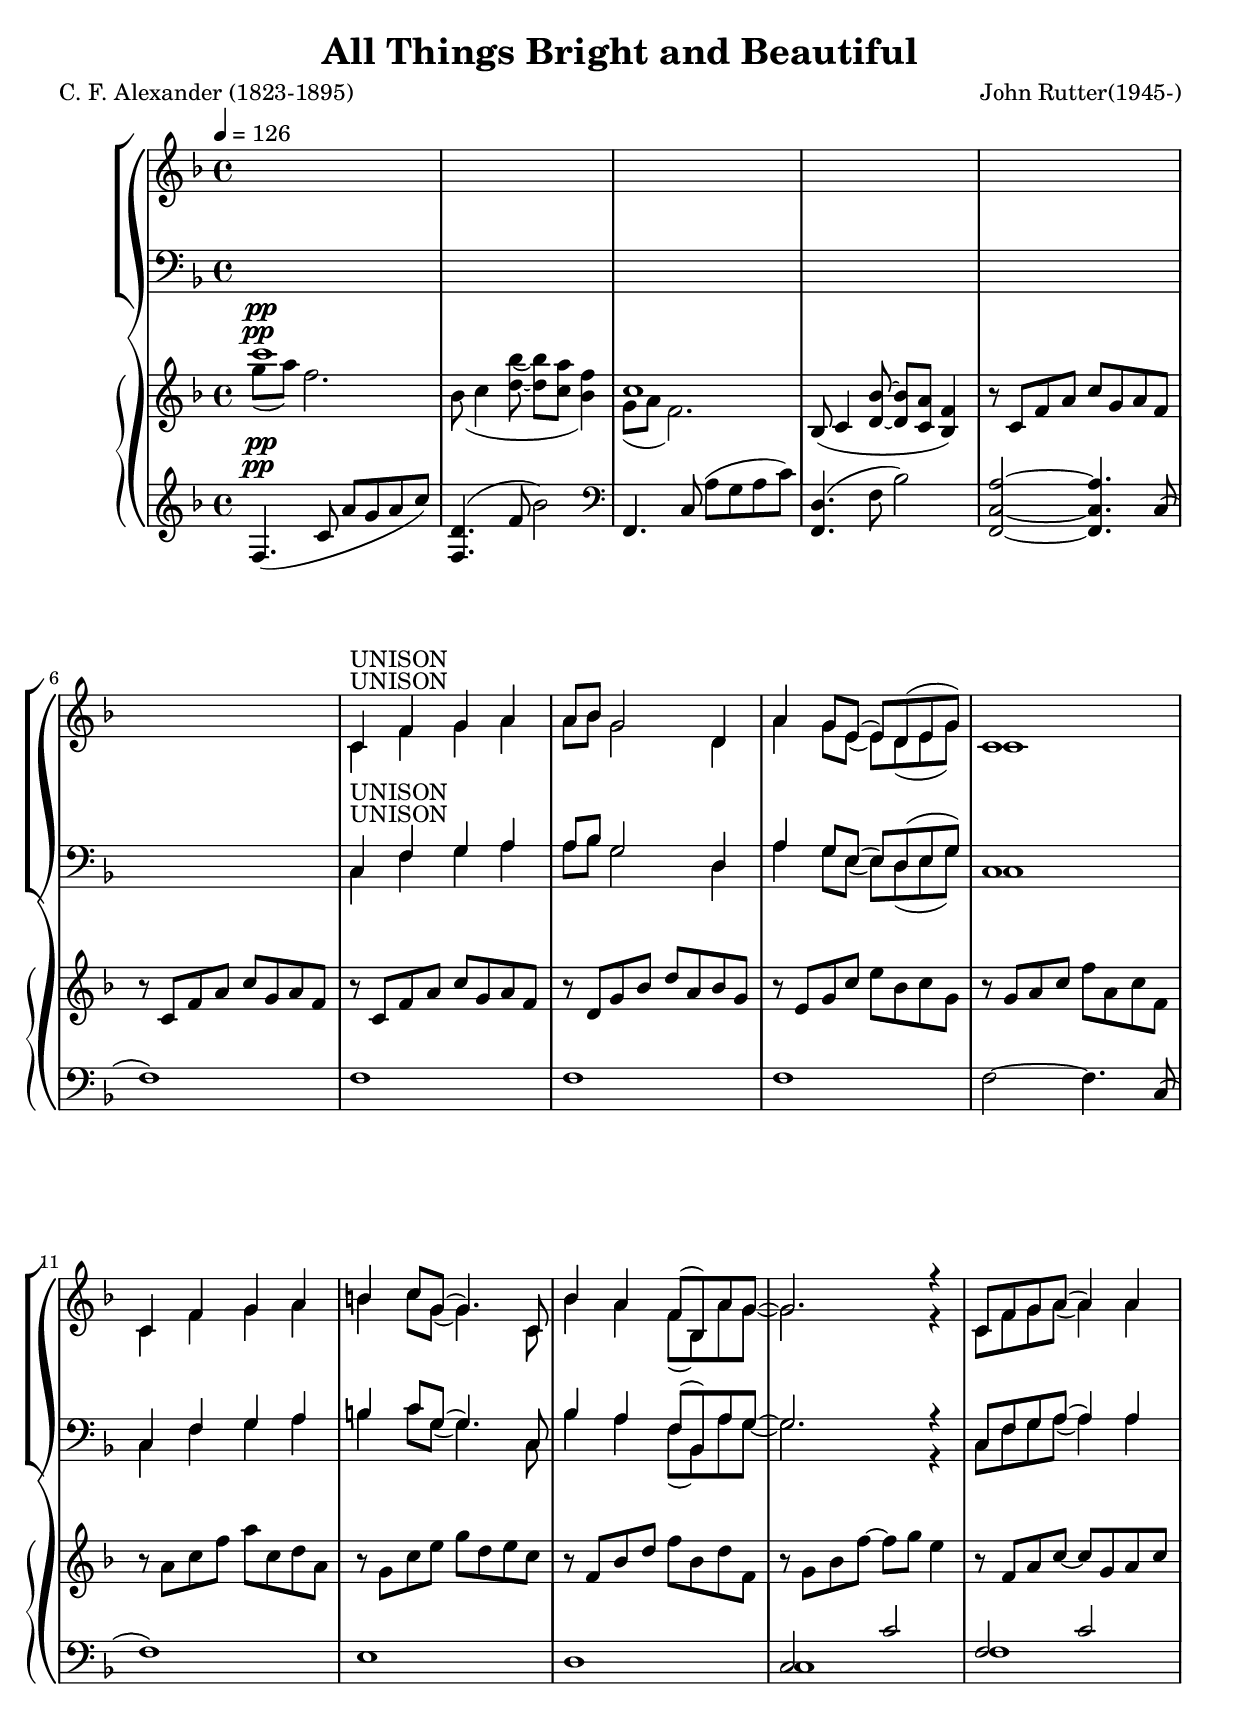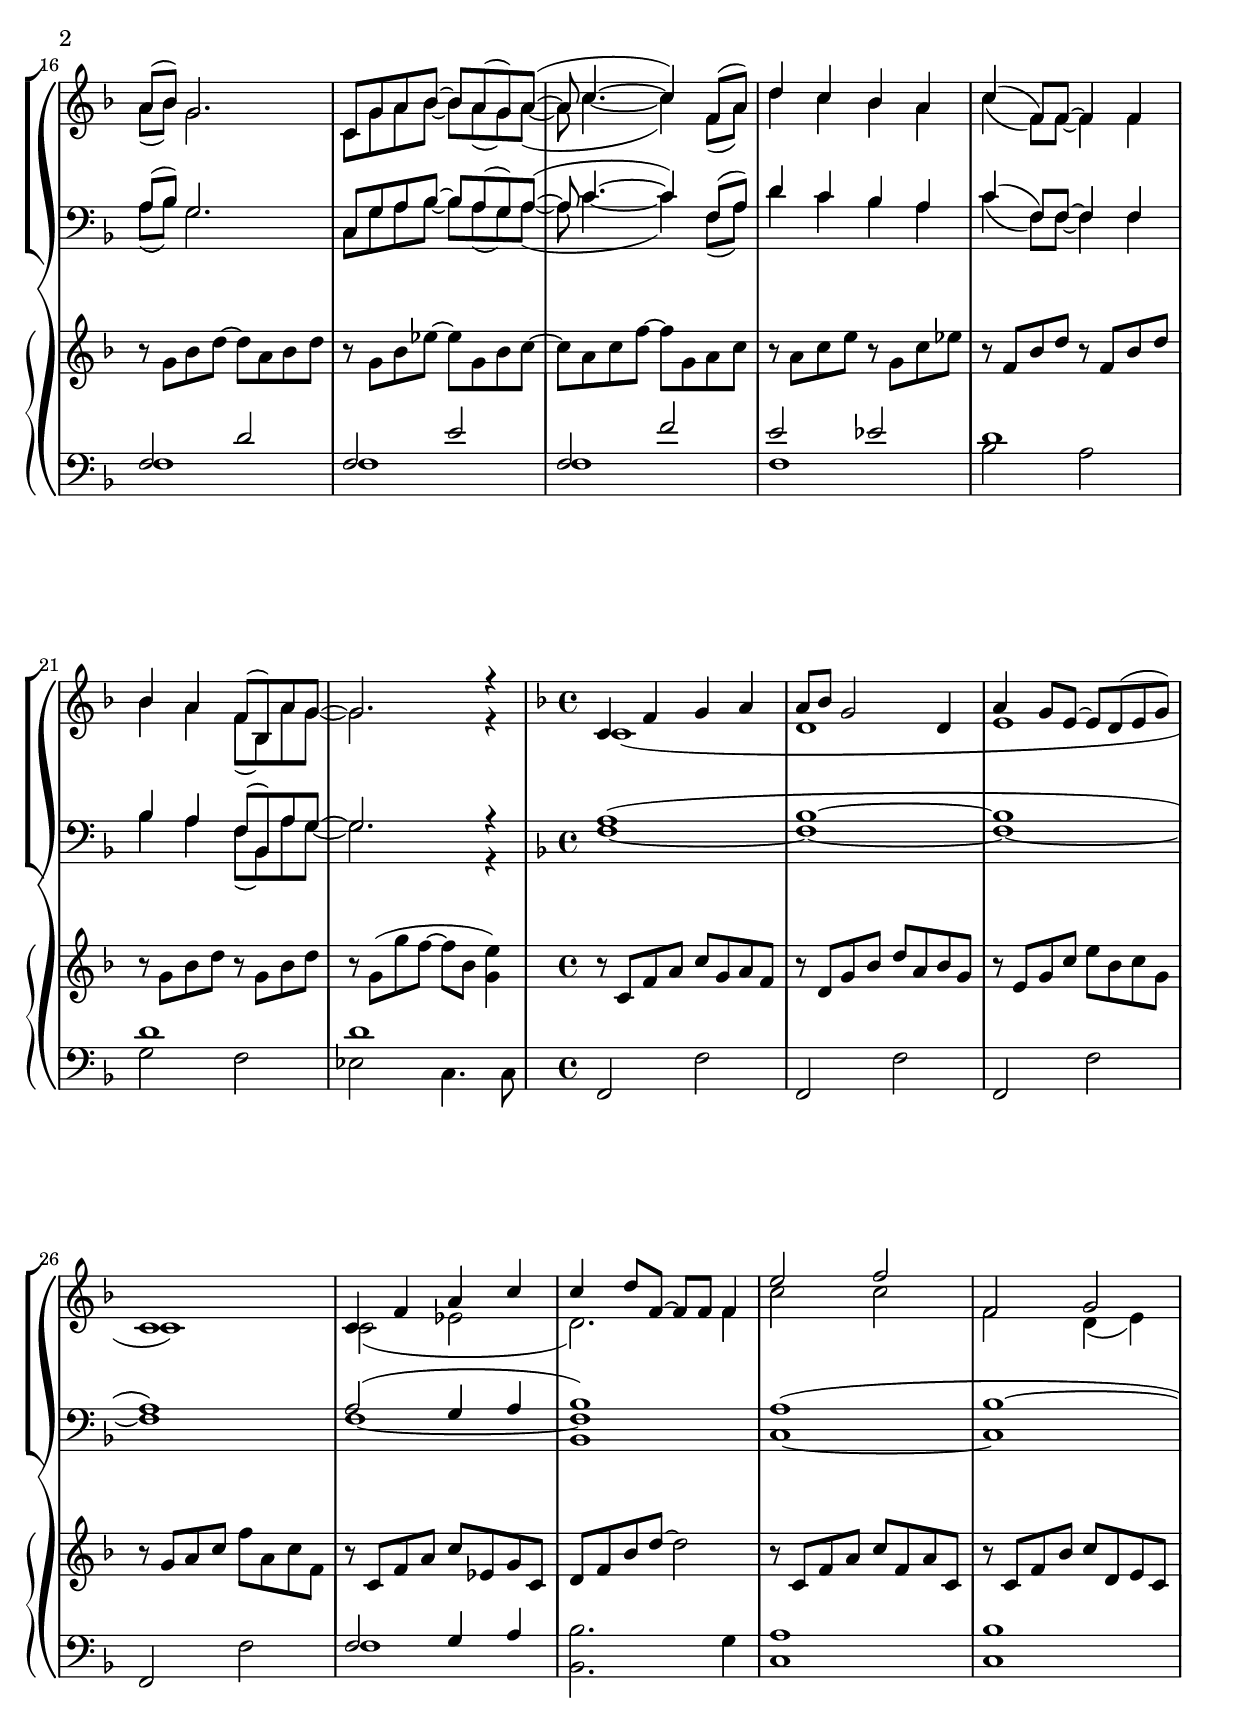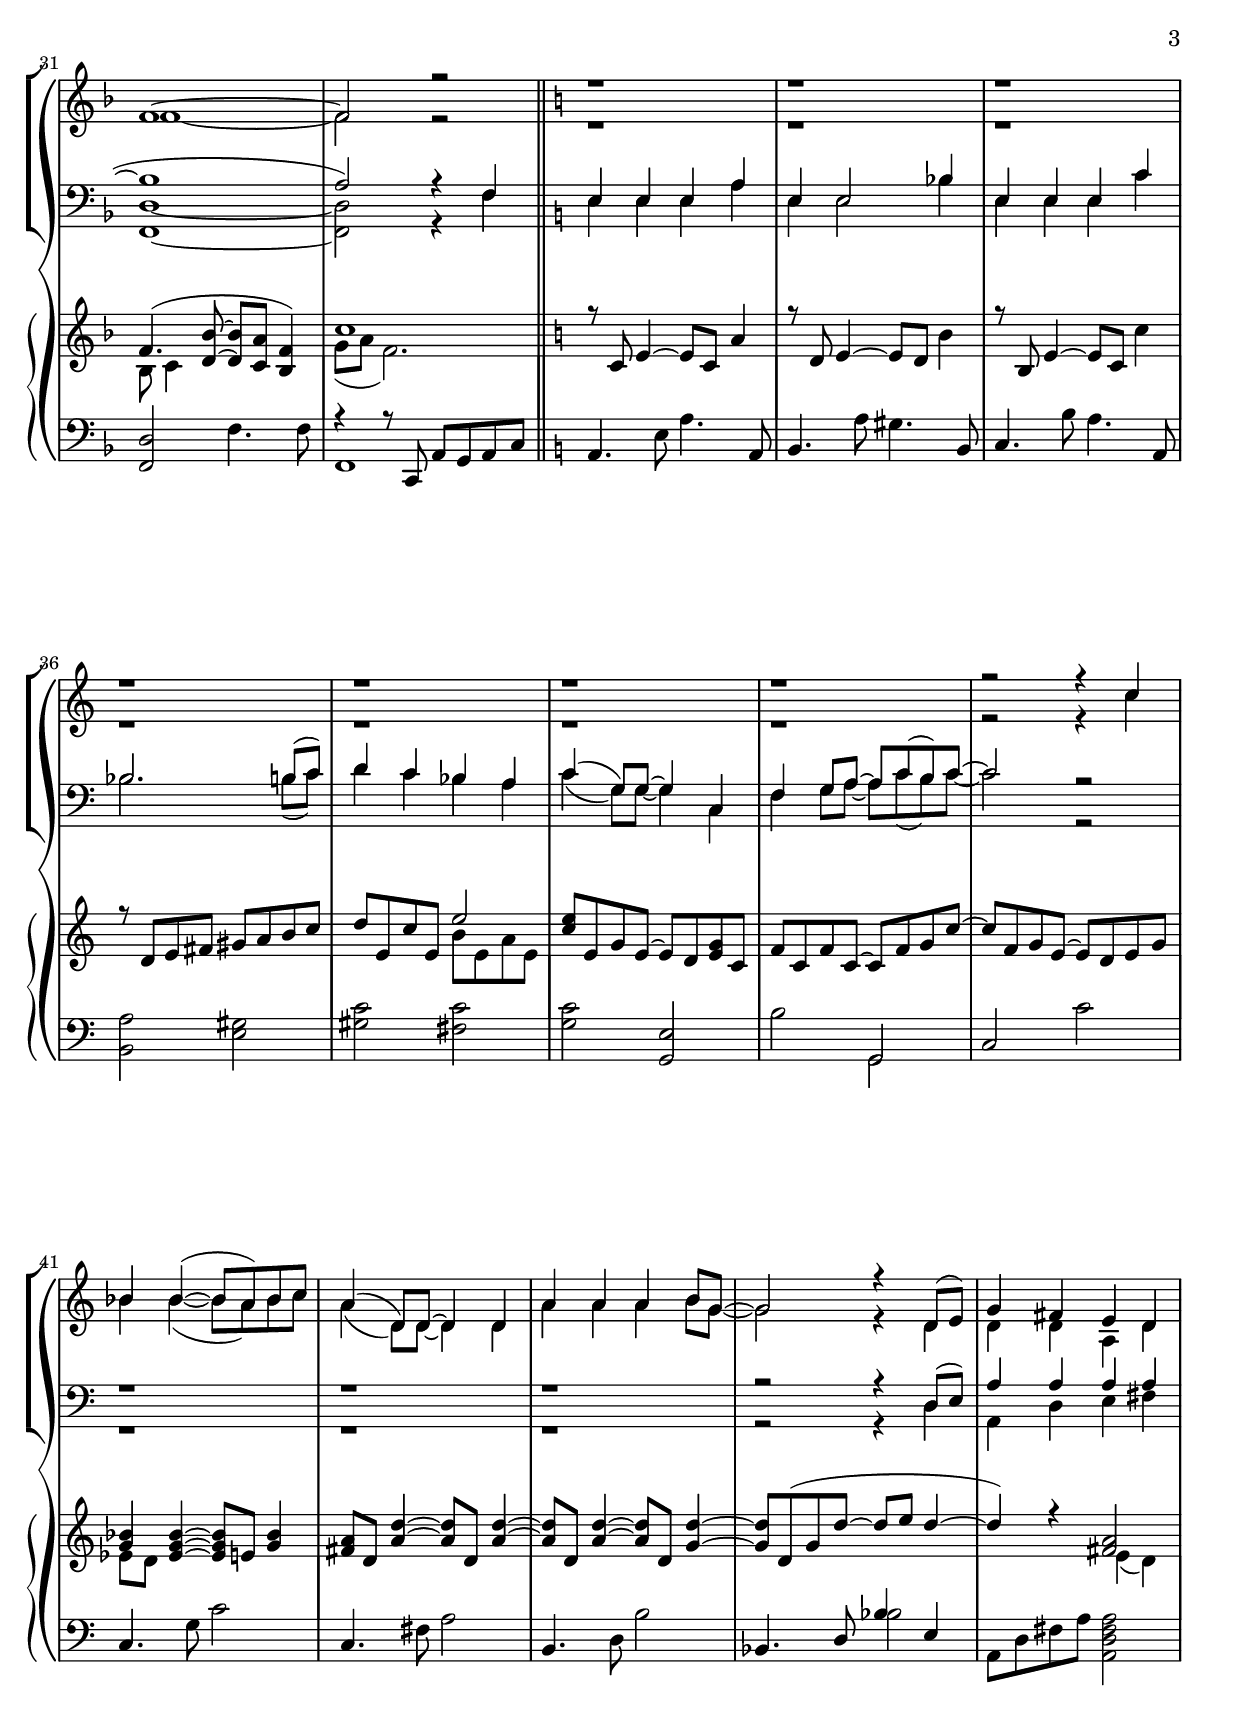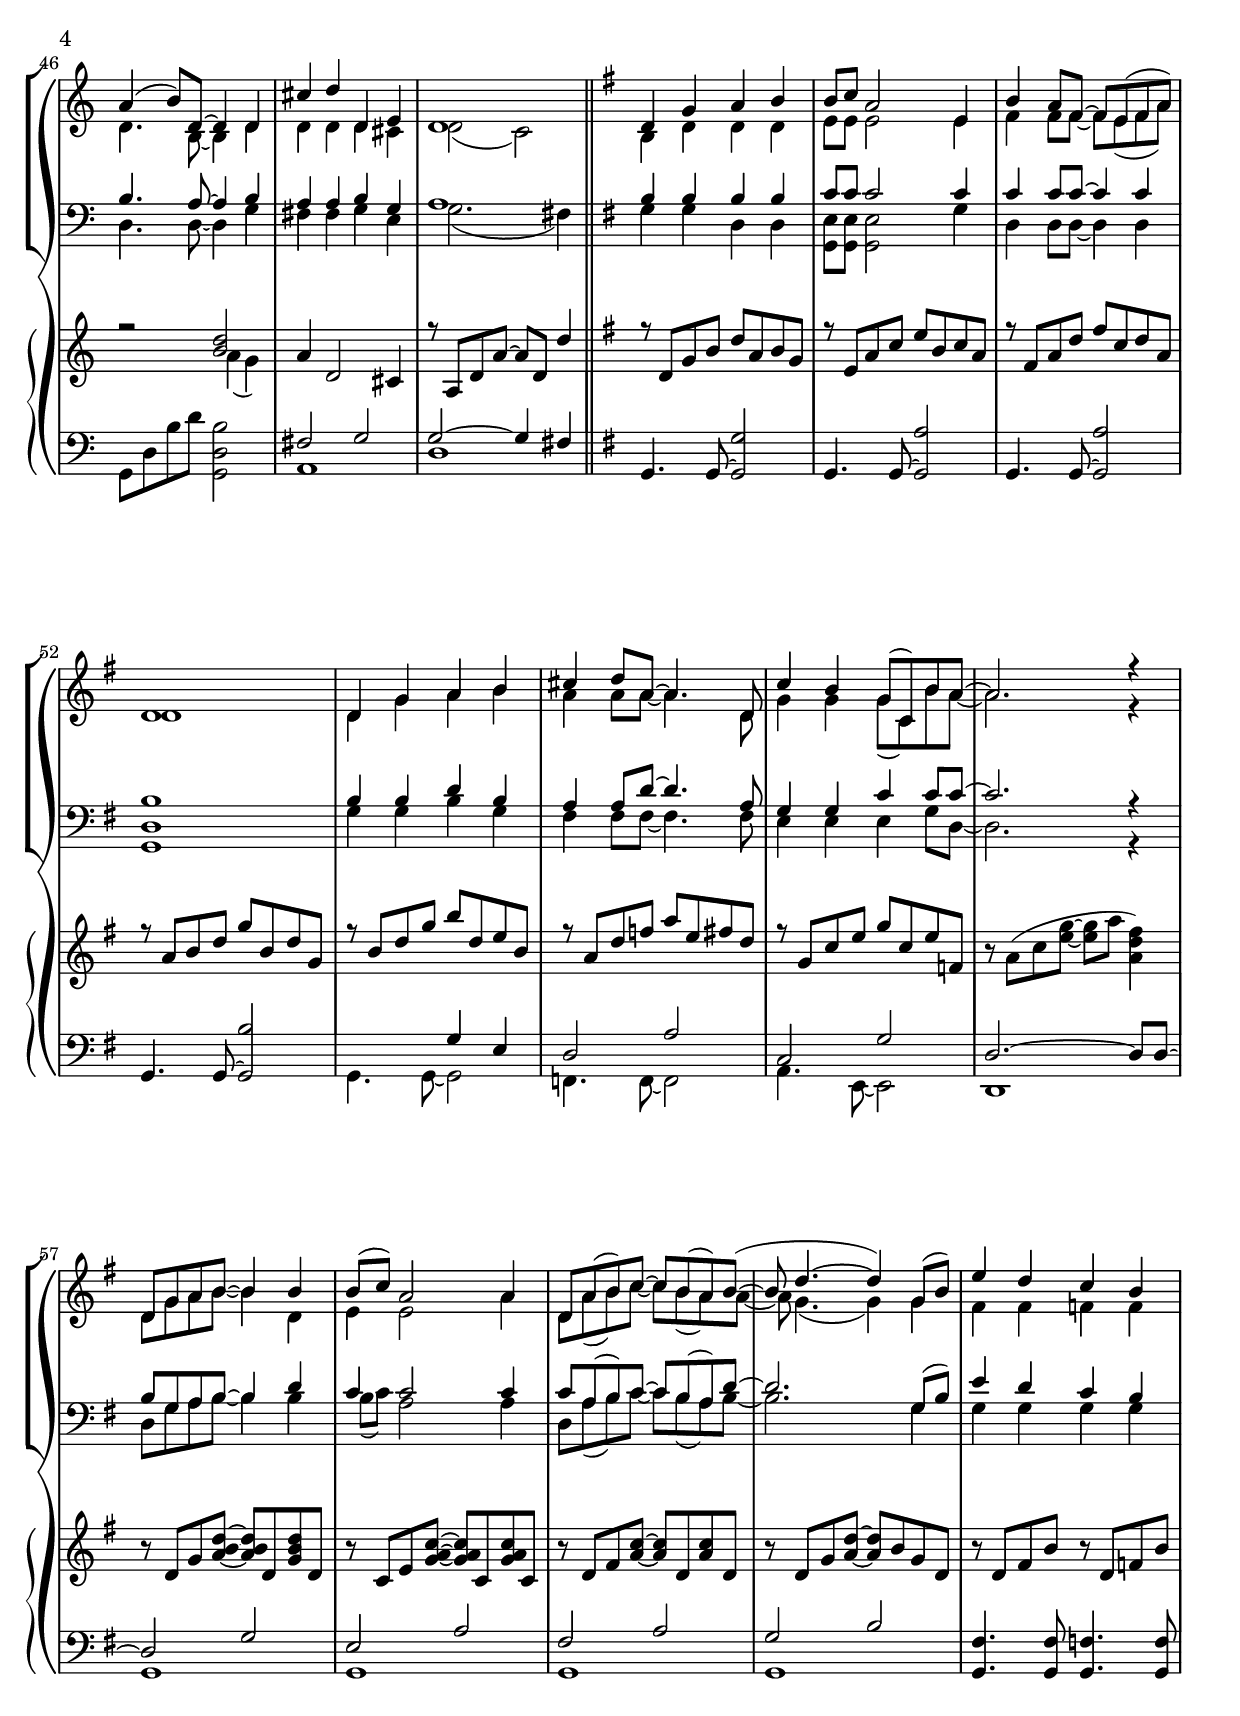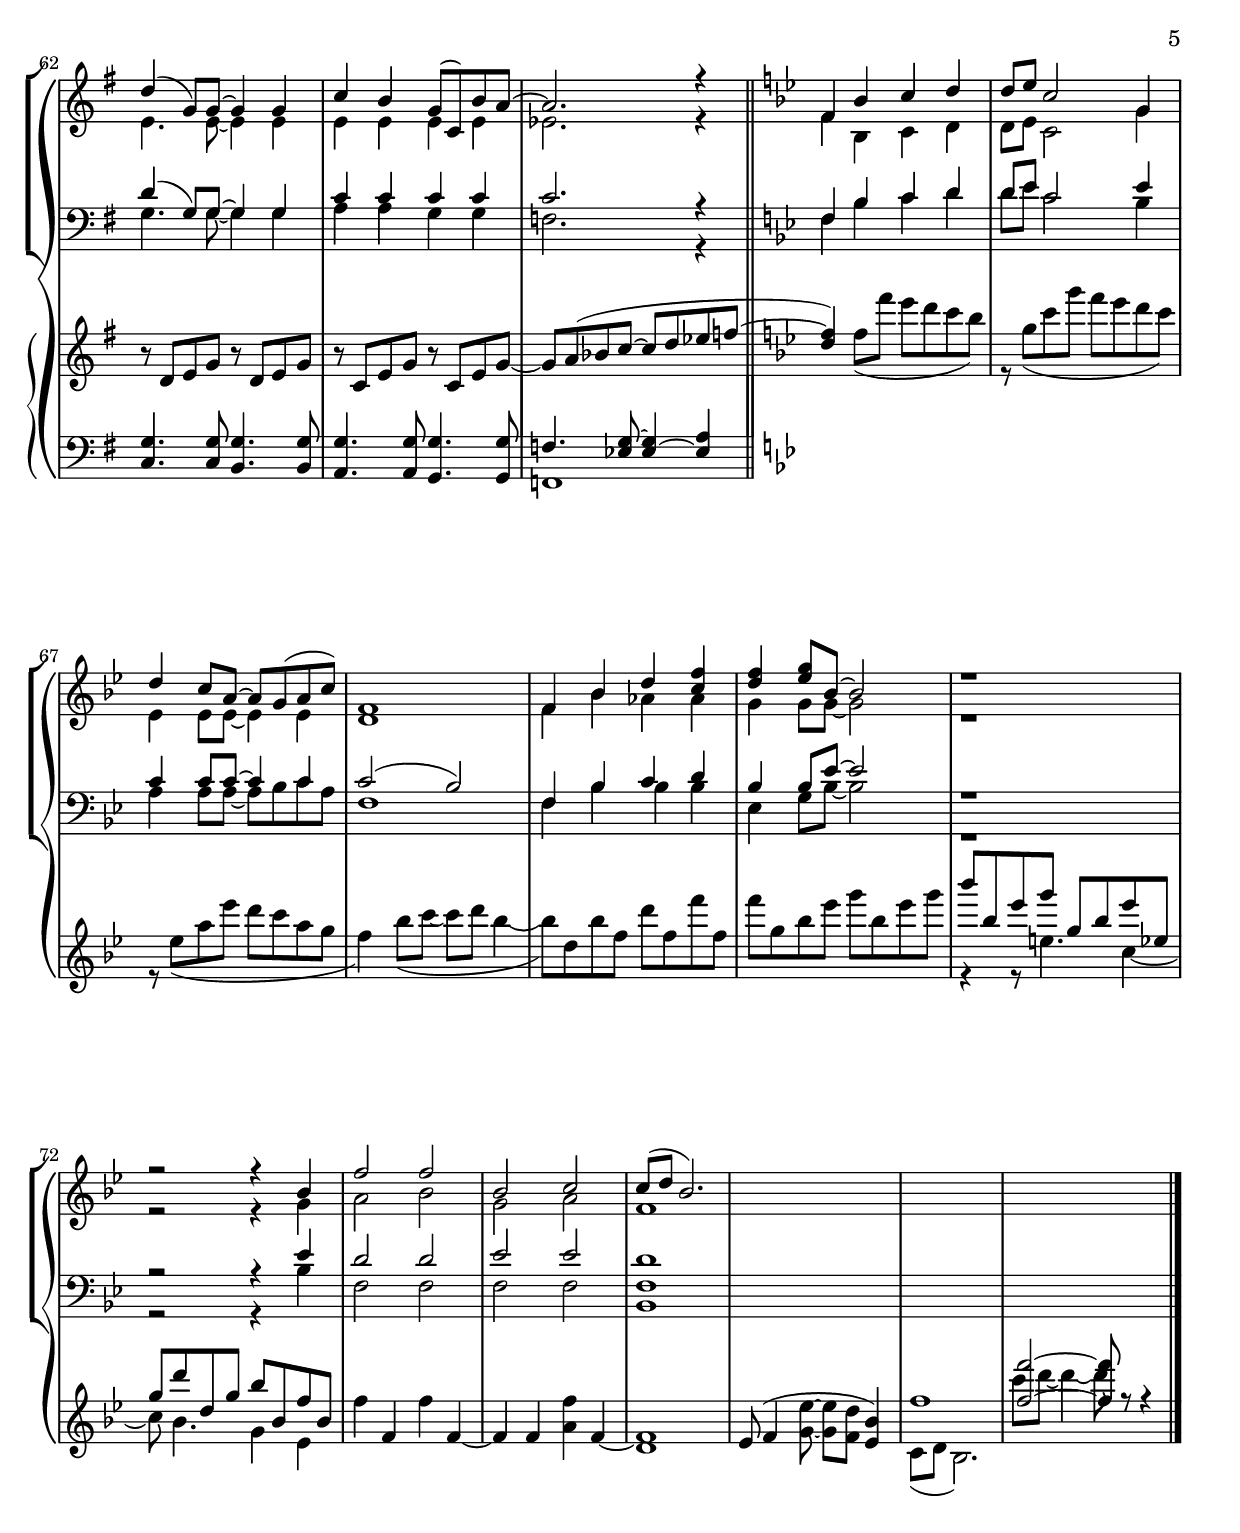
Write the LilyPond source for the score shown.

\version "2.18.2"

SopranoLyrics = \lyricmode {
}  

tempotrack = {
  \key f \major
  \time 4/4
  \tempo 4=126
}

dynamics = {
}

UnisonMusic = \relative c' {
  \key f \major
  \time 4/4
  \tempo 4=126
  s1
  s1
  s1
  s1
  s1 % 5
  s1
  c4^\markup{UNISON} f g a
  a8 bes g2 d4
  a'4 g8 e(e) d(e g)
  c,1 % 10
  c4 f g a
  b4 c8 g(g4.) c,8
  bes'4 a f8(bes,) a' g~
  g2. r4
  c,8 f g a(a4) a % 15
  a8(bes) g2.
  c,8 g' a bes~bes a(g) a(~
  a8 c4. ~ c4) f,8(a)
  d4 c bes a
  c4(f,8) f~f4 f % 20
  bes4 a f8(bes,) a' g~
  g2. r4
}

NoMusic = {
  s1*22
}

SopranoMusic = \relative c' {
  c4 f g a
  a8 bes g2 d4
  a'4 g8 e~e d(e g) % 25
  c,1
  c4 f a c
  c4 d8 f,~f f f4
  e'2 f % 30
  f,2 g
  f1 ~
  f2 r
  \key c \major
  r1
  r1 % 35
  r1
  r1
  r1
  r1
  r1 % 40
  r2 r4 c'4
  bes4 bes4~(bes8 a) bes c
  a4(d,8) d~d4 d
  a'4 a a b8 g~
  g2 r4 d8(e) % 45
  g4 fis e d
  a'4(b8) d,~d4 d
  cis'4 d d, e
  d1
  \key g \major
  d4 g a b % 50
  b8 c a2 e4
  b'4 a8 fis~fis e(fis a)
  d,1
  d4 g a b
  cis4 d8 a~a4. d,8 % 55
  c'4 b g8(c,) b' a~
  a2. r4
  d,8 g a b~ b4 b
  b8(c)
  a2 a4 % 60
  d,8 a'(b) c~c b(a) b~(
  b8 d4.~d4) g,8(b)
  e4 d c b
  d4(g,8) g~g4 g
  c4 b g8(c,) b' a~ % 65
  a2. r4
  \key bes \major
  f4 bes c d
  d8 ees c2 g4
  d'4 c8 a~a g(a c)
  f,1
  f4 bes d <c f>
  <d f>4 <ees g>8 bes~bes2 % 70
  r1
  r2 r4 bes4
  f'2 f
  bes,2 c
  c8(d bes2.)
  s1
  s1 % 80
  s1
  \bar "|."
}

AltoMusic = \relative c' {
  \key f \major
  \time 4/4
  c1(
  d1
  e1 % 25
  c1)
  c2(ees
  d2.) f4
  c'2 c
  f,2 d4(e) % 30
  f1 ~
  f2 r
  \key c \major
  r1
  r1
  r1 % 35
  r1
  r1
  r1
  r1
  r2 r4 c'4 % 40
  bes4 bes4~(bes8 a) bes c
  a4(d,8) d~d4 d
  a'4 a a b8 g~
  g2 r4 d4
  d4 d a d
  d4. b8~b4 d
  d4 d d cis
  d2(c)
  \key g \major
  b4 d d d
  e8 e e2 e4
  fis4 fis8 fis~fis e(fis a)
  d,1
  d4 g a b
  a4 a8  a~a4. d,8
  g4 g g8(c,) b' a~
  a2. r4
  d,8 g a b~ b4 d,
  e4 e2 a4
  d,8 a'(b) c~c b(a) a~
  a8 g4.(g4) g
  fis4 fis f f
  e4. e8~e4 e
  e4 e e e
  ees2. r4
  \key bes \major
  f4 bes, c d
  d8 ees c2 g'4
  ees4 ees8 ees ~ ees4 ees
  d1
  f4 bes aes aes
  g4 g8 g~g2
  r1
  r2 r4 g4 % 75
  a2 bes
  g2 a
  f1
  s1
  s1 % 80
  s1
  \bar "|."
}

TenorMusic = \relative c' {
  \key f \major
  \time 4/4
  a1(
  bes1~
  bes1 % 25
  a1)
  a2(g4 a
  bes1)
  a1(bes1~
  bes1
  a2) r4 f4
  \key c \major
  e4 e e a
  e4 e2 bes'4
  e,4 4 4 c' % 35
  bes2. bes8(c)
  d4 c bes a
  c4(g8) g~g4 c,
  f4 g8 a~a c(b) c~
  c2 r % 40
  r1
  r1
  r1
  r2 r4 d,8(e)
  a4 a a a % 45
  b4. a8~a4 b
  a4 a b g
  a1
  \key g \major
  b4 b b b
  c8 c c2 c4 % 50
  c4 c8 c~c4 c
  b1
  b4 b d b
  a4 a8 d~d4. a8
  g4 g c c8 c~ % 55
  c2. r4
  b8 g a b~ b4 d
  c4 c2 c4
  c8 a(b) c~c b(a) d~
  d2. g,8(b) % 60
  e4 d c b
  d4(g,8) g~g4 g
  c4 c c c c2. r4
  \key bes \major
  f,4 bes c d
  d8 ees c2 ees4
  c4 c8 c~c4 c
  c2(bes)
  f4 bes c d
  bes4 bes8 ees8~ees2
  r1
  r2 r4 ees4
  d2 d
  ees2 ees
  d1
  s1
  s1
  s1
  \bar "|."
}

BassMusic = \relative c {
  \key f \major
  \time 4/4
  f1~
  f1~
  f1~ % 25
  f1
  f1~
  <f bes,>1
  c1~
  c1 % 30
  <f, d'>1~
  q2 r4 f'4
  \key c \major
  e4 e e a
  e4 e2 b'4
  e,4 4 4 c' % 35
  b2. b8(c)
  d4 c b a
  c4(g8) g~g4 c,
  f4 g8 a~a c(b) c~
  c2 r % 40
  r1
  r1
  r1
  r2 r4 d,4
  a4 d e fis % 45
  d4. d8~d4 g
  fis4 fis g e
  g2.(fis4)
  \key g \major
  g4 g d d
  <g, e'>8 q q2 g'4 % 50
  d4 d8 d~d4 d
  <g, d'>1
  g'4 g b g
  fis4 fis8 fis~fis4. fis8
  e4 e e g8 d~
  d2. r4
  d8 g a b~ b4 b
  b8(c) a2 a4
  d,8 a'(b)c~c b(a) b~
  b2. g4
  g4 g g g
  g4. g8~g4 g
  a4 a g g
  f2. r4
  \key bes \major
  f4 bes c d
  d8 ees c2 bes4
  a4 a8 a~a bes c a
  f1
  f4 bes bes bes
  ees,4 g8 bes~bes2
  r1
  r2 r4 bes4
  f2 f
  f2 f <bes, f'>1
  s1
  s1
  s1
  \bar "|."
}

PianoRHhigh = \relative c''' {
  \voiceOne
  \key f \major
  c1^\pp
  s1
  c,1
  s1*13
  s1*12
  s1
  s1 % 30
  f,4.(<d bes'>8~q <c a'> <bes f'>4)
  c'1
  \bar "||" \key c \major
  r8 c, e4~e8 c a'4
  r8 d, e4~e8 d s4
  r8 b e4~e8 c s4 % 35
  r8 d e fis gis a b c
  d8 e, c' e, e'2
  <c e>8 e, g e~e d <e g> c
  f8 c f c~c f g c~
  c8 f, g e~e d e g % 40
  <g bes>4 <ees g bes>~q8 e <g bes>4
  <fis a>8 d <a' d>4~q8 d, <a' d>4~
  q8 d, q4~q8 d <g d'>4~
  q8 d(g d'~d e d4~
  d) r <fis, a>2 % 45
  r2 <b d>
  a4 d,2 cis4
  r8 a d a'~a d, d'4
  \bar "||" \key g \major
  r8 d, g b d a b g
  r8 e a c e b c a % 50
  r8 fis a d fis c d a
  r8 a b d g b, d g,
  r8 b d g b d, e b
  r8 a d f a e fis d
  r8 g, c e g c, e f, % 55
  \oneVoice
  r8 a ( c <e g>~q a <a, d fis>4)
  r8 d, g <a b d>~q d, <g b d> d
  r8 c e <g a c>~q c, q c
  r8 d fis <a c>~q d, q d
  r8 d g <a d>~q b g d % 60
  r8 d fis b r d, f b
  r8 d, e g r d e g
  r8 c, e g r c, e g~
  \voiceOne
  g a( bes c~c d ees f~
  \bar "||" \key bes \major
  <d f>4) s4 s2 % 65
  s1
  s1
  s1
  s1
  s1 % 70
  bes''8 bes,ees g g, bes ees ees,
  g8 d' d, g bes bes, f' bes,
  \oneVoice
  f'4 f, f' f,~
  f4 f <a f'> f~
  <d f>1 % 75
  ees8(f4 <g ees'>8~q <f d'> <ees bes'>4)
  f'1
  \voiceOne
  <f f'>2~q8 r r4
}

PianoRHlow = \relative c''' {
  \voiceTwo
  \key f \major
  g8^\pp(a) f2.
  bes,8(c4 <d bes'>8~q <c a'> <bes f'>4)
  g8(a f2.)
  \oneVoice
  bes,8(c4 <d bes'>8  ~ q <c a'> <bes f'>4)
  r8 c f a c g a f % 5
  r8 c f a c g a f
  r8 c f a c g a f
  r8 d g bes d a bes g
  r8e g c e bes c g
  r8 g a c f a, c f, % 10
  r8 a c f a c, d a
  r8 g c e g d e c
  r8 f, bes d f bes, d f,
  r8 g bes f'~f g e4
  r8 f, a c~c g a c % 15
  r8 g bes d ~ d a bes d
  r8 g, bes ees~ees g, bes c~
  c8 a c f~f g, a c
  r8 a c e r g, c ees
  r8 f, bes d r f, bes d % 20
  r8 g, bes d r g, bes d
  r8 g,( g' f~f bes, <g e'>4)
  r8 c, f a c g a f
  r8 d g bes d a bes g
  r8 e g c e bes c g % 25
  r8 g a c f a, c f,
  r8 c f a c ees, g c,
  d8 f bes d~d2
  r8 c, f a c f, a c,
  r8 c f bes c d, e c % 30
  \voiceTwo
  bes8 c4 s8 s2
  g'8(a f2.)
  \bar "||" \key c \major
  s1
  s2. b4
  s2. c4 % 35
  s1
  s2 b8 e, a e
  s1
  s1
  s1 % 40
  ees8 d s4 s2
  s1
  s1
  s1
  s2 e4(d) % 45
  s2 a'4(g)
  s1
  s1
  s1
  s1 %50
  s1
  s1
  s1
  s1
  s1
  s1
  s1
  s1
  s1
  s1
  s1
  s1
  s1
  s1
  s4 f'8(f' ees d c bes) % 65
  r8 g( c g' f ees d c)
  r8 ees,( a ees' d c a g
  f4) bes8( c~c d bes4~
  bes8) d, bes' f d' f, f' f,
  f' g, bes ees g bes, ees g % 70
  r4 r8 e,4. c4~
  c8 bes4. g4 ees
  s1
  s1
  s1
  s1
  c8(d bes2.)
  c''8 d~d4~d8 s8 s4
}

PianoLHhigh = \relative c {
  \oneVoice
  \key f \major
  f4.^\pp(c'8 a'g a c)
  <f,, d'>4.(f'8 bes2)
  \clef bass
  f,,4. c'8(a' g a c)
  <f,, d'>4.(f'8 bes2)
  <f,c'a'>2 ~ q4. c'8( % 5
  f1)
  f1
  f1
  f1
  f2~f4. c8( % 10
  f1)
  e1
  d1
  \voiceOne
  c2 c'
  f,2 c' % 15
  f,2 d'
  f,2 e'
  f,2 f'
  e2 ees
  d1 % 20
  d1
  d1
  f,,2 s
  f2 s
  f2 s % 25
  f2 s
  f'2 g4 a
  s1
  a1
  bes1 % 30
  <f, d'>2 s
  r4 r8 c8 a' g a c
  \bar "||" \key c \major
  a4. s8 s4. a8
  b4. s8 s4. b8
  c4. s8 s4. a8 % 35
  s1
  s1
  s2 <g e'>
  s2 g
  c2 s % 40
  c4. s8 s2
  c4. s8 s2
  b4. s8 s2
  bes4. d8 bes'4 e,
  s1 % 45
  s1
  fis2 g
  g2~g4 fis
  \bar "||" \key g \major
  g,4. g8~<g g'>2
  g4. g8~<g a'>2 % 50
  g4. g8~<g a'>2
  g4. g8~<g b'>2
  s2 g'4 e
  d2 a'
  c,2 g' % 55
  d2.~d8 d~
  d2 g
  e2 a
  fis2 a
  g2 b
  <g, fis'>4. q8 <g f'>4. q8
  <c g'>4. q8 <b g'>4. q8
  <a g'>4. q8 <g g'>4. q8
  f'4. <ees g>8~q4~<ees a>
}

PianoLHlow  = \relative c {
  \voiceTwo
  \key f \major
  s1^\pp
  s1
  s1
  s1
  s1
  s1
  s1
  s1
  s1
  s1
  s1
  s1
  s1
  c1
  f1
  f1 % 16
  f1
  f1
  f1
  bes2 a % 20
  g2 f
  ees2 c4. c8
  s2 f
  s2 f
  s2 f % 25
  s2 f
  f1
  <bes, bes'>2. g'4
  c,1
  c1 % 30
  s2 f4. f8
  f,1
  \bar "||" \key c \major
  s4. e'8 a4. s8
  s4. a8 gis4. s8
  s4. b8 a4. s8 % 35
  <b, a'>2 <e gis>
  <gis c>2 <fis c'>
  <g c>2 s
  b2 g,
  s2 c' % 40
  s4. g8 c2
  s4. fis,8 a2
  s4. d,8 b'2
  s2 b2
  a,8 d fis a <a, d fis a>2 % 45
  g8 d' b' d <g,, d' b'>2
  a1
  d1
  s1
  s1 % 50
  s1
  s1
  g,4. g8~g2
  f4. f8~f2
  a4. e8~e2
  d1
  g1
  g1
  g1
  g1
  s1
  s1
  s1
  f1
  \bar "||" \key bes \major
}

\header {
  title    = "All Things Bright and Beautiful"
  composer = "John Rutter(1945-)"
  poet     = "C. F. Alexander (1823-1895)"
}

\score {
  \context GrandStaff <<
    \context ChoirStaff <<
      \new Staff <<
        \new Voice = sopranos { \voiceOne \UnisonMusic \SopranoMusic }
        \new Voice = altos    { \voiceTwo \UnisonMusic     \AltoMusic }
      >>
      \new Dynamics \dynamics
      \new Lyrics \lyricsto sopranos \SopranoLyrics
      \new Staff <<
        \clef "bass"
        \new Voice = tenors { \voiceOne \transpose c c, \UnisonMusic \TenorMusic }
        \new Voice = basses { \voiceTwo \transpose c c, \UnisonMusic \BassMusic }
      >>
    >>
    \context PianoStaff <<
      \new Staff <<
        \new Voice { \PianoRHhigh }
        \new Voice { \PianoRHlow  }
      >>
      \new Staff <<
        \new Voice { \PianoLHhigh }
	\new Voice { \PianoLHlow  }
      >>
    >>
  >>
  \layout {}
  \midi {}
}

\score { % soprano
  \context GrandStaff <<
    \context ChoirStaff <<
      \new Staff <<
        \new Voice { \UnisonMusic \SopranoMusic }
        \new Voice { \PianoRHhigh }
	\new Voice { \PianoRHlow  }
	\new Voice { \PianoLHhigh }
	\new Voice { \PianoLHlow  }
      >>
    >>
  >>
  \midi {}
}

\score { % alto
  \context GrandStaff <<
    \context ChoirStaff <<
      \new Staff <<
        \new Voice { \UnisonMusic \AltoMusic }
        \new Voice { \PianoRHhigh }
	\new Voice { \PianoRHlow  }
	\new Voice { \PianoLHhigh }
	\new Voice { \PianoLHlow  }
      >>
    >>
  >>
  \midi {}
}

\score { % tenor
  \context GrandStaff <<
    \context ChoirStaff <<
      \new Staff <<
        \new Voice { \transpose c c, \UnisonMusic \TenorMusic }
        \new Voice { \PianoRHhigh }
	\new Voice { \PianoRHlow  }
	\new Voice { \PianoLHhigh }
	\new Voice { \PianoLHlow  }
      >>
    >>
  >>
  \midi {}
}

\score { % bass
  \context GrandStaff <<
    \context ChoirStaff <<
      \new Staff <<
        \new Voice { \transpose c c, \UnisonMusic \BassMusic }
        \new Voice { \PianoRHhigh }
	\new Voice { \PianoRHlow  }
	\new Voice { \PianoLHhigh }
	\new Voice { \PianoLHlow  }
      >>
    >>
  >>
  \midi {}
}
